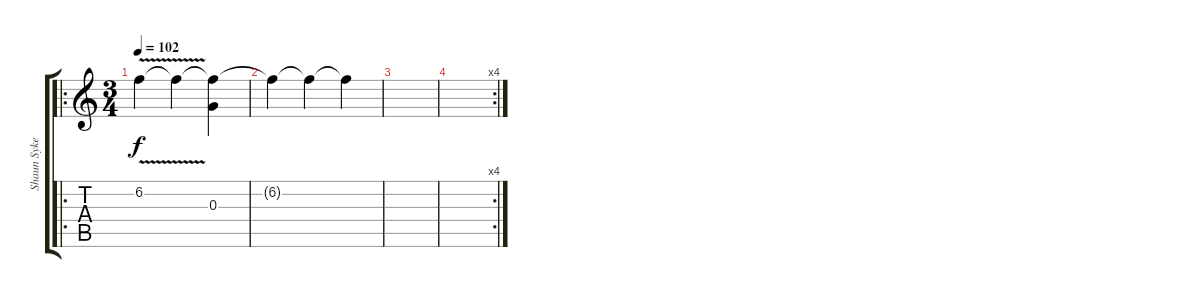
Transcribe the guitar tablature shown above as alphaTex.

\track ("Shaun Sykes Leads" "Shaun Syke") {instrument distortionguitar}
\staff {score tabs}
\tuning (E4 B3 G3 D3 A2 D2) {hide}
\ro
\ts (3 4)
\tempo 102
\clef g2
\ks c
6.2{v t}.4{dy f} 6.2{t}.4 (6.2{t} 0.3).4 |
6.2{t}.4 6.2{t}.4 6.2{t}.4 |
|
\rc 4
